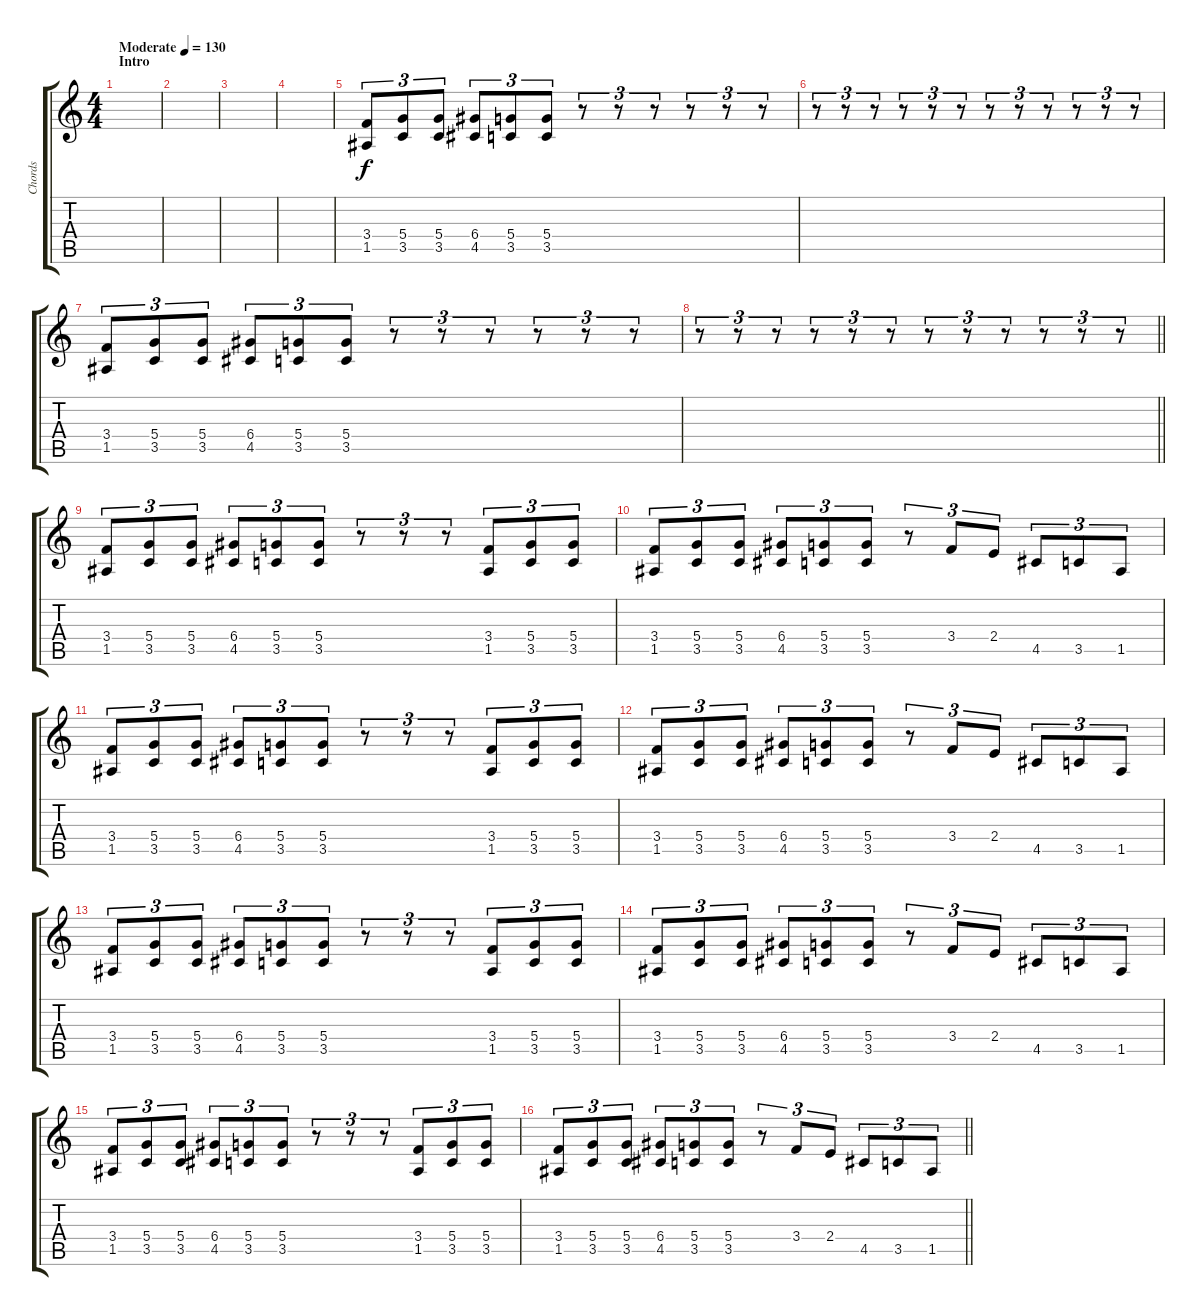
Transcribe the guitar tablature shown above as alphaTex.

\track ("Chords" "Chords") {instrument distortionguitar}
\staff {score tabs}
\tuning (E4 B3 G3 D3 A2 E2) {hide}
\ts (4 4)
\section ("" "Intro")
\tempo (130 "Moderate")
\clef g2
\ks c
|
|
|
|
(3.4 1.5).8{tu (3 2)} (5.4 3.5).8{tu (3 2)} (5.4 3.5).8{tu (3 2)} (6.4 4.5).8{tu (3 2)} (5.4 3.5).8{tu (3 2)} (5.4 3.5).8{tu (3 2)} r.8{tu (3 2)} r.8{tu (3 2)} r.8{tu (3 2)} r.8{tu (3 2)} r.8{tu (3 2)} r.8{tu (3 2)} |
r.8{tu (3 2)} r.8{tu (3 2)} r.8{tu (3 2)} r.8{tu (3 2)} r.8{tu (3 2)} r.8{tu (3 2)} r.8{tu (3 2)} r.8{tu (3 2)} r.8{tu (3 2)} r.8{tu (3 2)} r.8{tu (3 2)} r.8{tu (3 2)} |
(3.4 1.5).8{tu (3 2)} (5.4 3.5).8{tu (3 2)} (5.4 3.5).8{tu (3 2)} (6.4 4.5).8{tu (3 2)} (5.4 3.5).8{tu (3 2)} (5.4 3.5).8{tu (3 2)} r.8{tu (3 2)} r.8{tu (3 2)} r.8{tu (3 2)} r.8{tu (3 2)} r.8{tu (3 2)} r.8{tu (3 2)} |
\barLineRight lightlight
r.8{tu (3 2)} r.8{tu (3 2)} r.8{tu (3 2)} r.8{tu (3 2)} r.8{tu (3 2)} r.8{tu (3 2)} r.8{tu (3 2)} r.8{tu (3 2)} r.8{tu (3 2)} r.8{tu (3 2)} r.8{tu (3 2)} r.8{tu (3 2)} |
\section ("" "")
(3.4 1.5).8{tu (3 2)} (5.4 3.5).8{tu (3 2)} (5.4 3.5).8{tu (3 2)} (6.4 4.5).8{tu (3 2)} (5.4 3.5).8{tu (3 2)} (5.4 3.5).8{tu (3 2)} r.8{tu (3 2)} r.8{tu (3 2)} r.8{tu (3 2)} (3.4 1.5).8{tu (3 2)} (5.4 3.5).8{tu (3 2)} (5.4 3.5).8{tu (3 2)} |
(3.4 1.5).8{tu (3 2)} (5.4 3.5).8{tu (3 2)} (5.4 3.5).8{tu (3 2)} (6.4 4.5).8{tu (3 2)} (5.4 3.5).8{tu (3 2)} (5.4 3.5).8{tu (3 2)} r.8{tu (3 2)} 3.4.8{tu (3 2)} 2.4.8{tu (3 2)} 4.5.8{tu (3 2)} 3.5.8{tu (3 2)} 1.5.8{tu (3 2)} |
(3.4 1.5).8{tu (3 2)} (5.4 3.5).8{tu (3 2)} (5.4 3.5).8{tu (3 2)} (6.4 4.5).8{tu (3 2)} (5.4 3.5).8{tu (3 2)} (5.4 3.5).8{tu (3 2)} r.8{tu (3 2)} r.8{tu (3 2)} r.8{tu (3 2)} (3.4 1.5).8{tu (3 2)} (5.4 3.5).8{tu (3 2)} (5.4 3.5).8{tu (3 2)} |
(3.4 1.5).8{tu (3 2)} (5.4 3.5).8{tu (3 2)} (5.4 3.5).8{tu (3 2)} (6.4 4.5).8{tu (3 2)} (5.4 3.5).8{tu (3 2)} (5.4 3.5).8{tu (3 2)} r.8{tu (3 2)} 3.4.8{tu (3 2)} 2.4.8{tu (3 2)} 4.5.8{tu (3 2)} 3.5.8{tu (3 2)} 1.5.8{tu (3 2)} |
(3.4 1.5).8{tu (3 2)} (5.4 3.5).8{tu (3 2)} (5.4 3.5).8{tu (3 2)} (6.4 4.5).8{tu (3 2)} (5.4 3.5).8{tu (3 2)} (5.4 3.5).8{tu (3 2)} r.8{tu (3 2)} r.8{tu (3 2)} r.8{tu (3 2)} (3.4 1.5).8{tu (3 2)} (5.4 3.5).8{tu (3 2)} (5.4 3.5).8{tu (3 2)} |
(3.4 1.5).8{tu (3 2)} (5.4 3.5).8{tu (3 2)} (5.4 3.5).8{tu (3 2)} (6.4 4.5).8{tu (3 2)} (5.4 3.5).8{tu (3 2)} (5.4 3.5).8{tu (3 2)} r.8{tu (3 2)} 3.4.8{tu (3 2)} 2.4.8{tu (3 2)} 4.5.8{tu (3 2)} 3.5.8{tu (3 2)} 1.5.8{tu (3 2)} |
(3.4 1.5).8{tu (3 2)} (5.4 3.5).8{tu (3 2)} (5.4 3.5).8{tu (3 2)} (6.4 4.5).8{tu (3 2)} (5.4 3.5).8{tu (3 2)} (5.4 3.5).8{tu (3 2)} r.8{tu (3 2)} r.8{tu (3 2)} r.8{tu (3 2)} (3.4 1.5).8{tu (3 2)} (5.4 3.5).8{tu (3 2)} (5.4 3.5).8{tu (3 2)} |
\barLineRight lightlight
(3.4 1.5).8{tu (3 2)} (5.4 3.5).8{tu (3 2)} (5.4 3.5).8{tu (3 2)} (6.4 4.5).8{tu (3 2)} (5.4 3.5).8{tu (3 2)} (5.4 3.5).8{tu (3 2)} r.8{tu (3 2)} 3.4.8{tu (3 2)} 2.4.8{tu (3 2)} 4.5.8{tu (3 2)} 3.5.8{tu (3 2)} 1.5.8{tu (3 2)}
